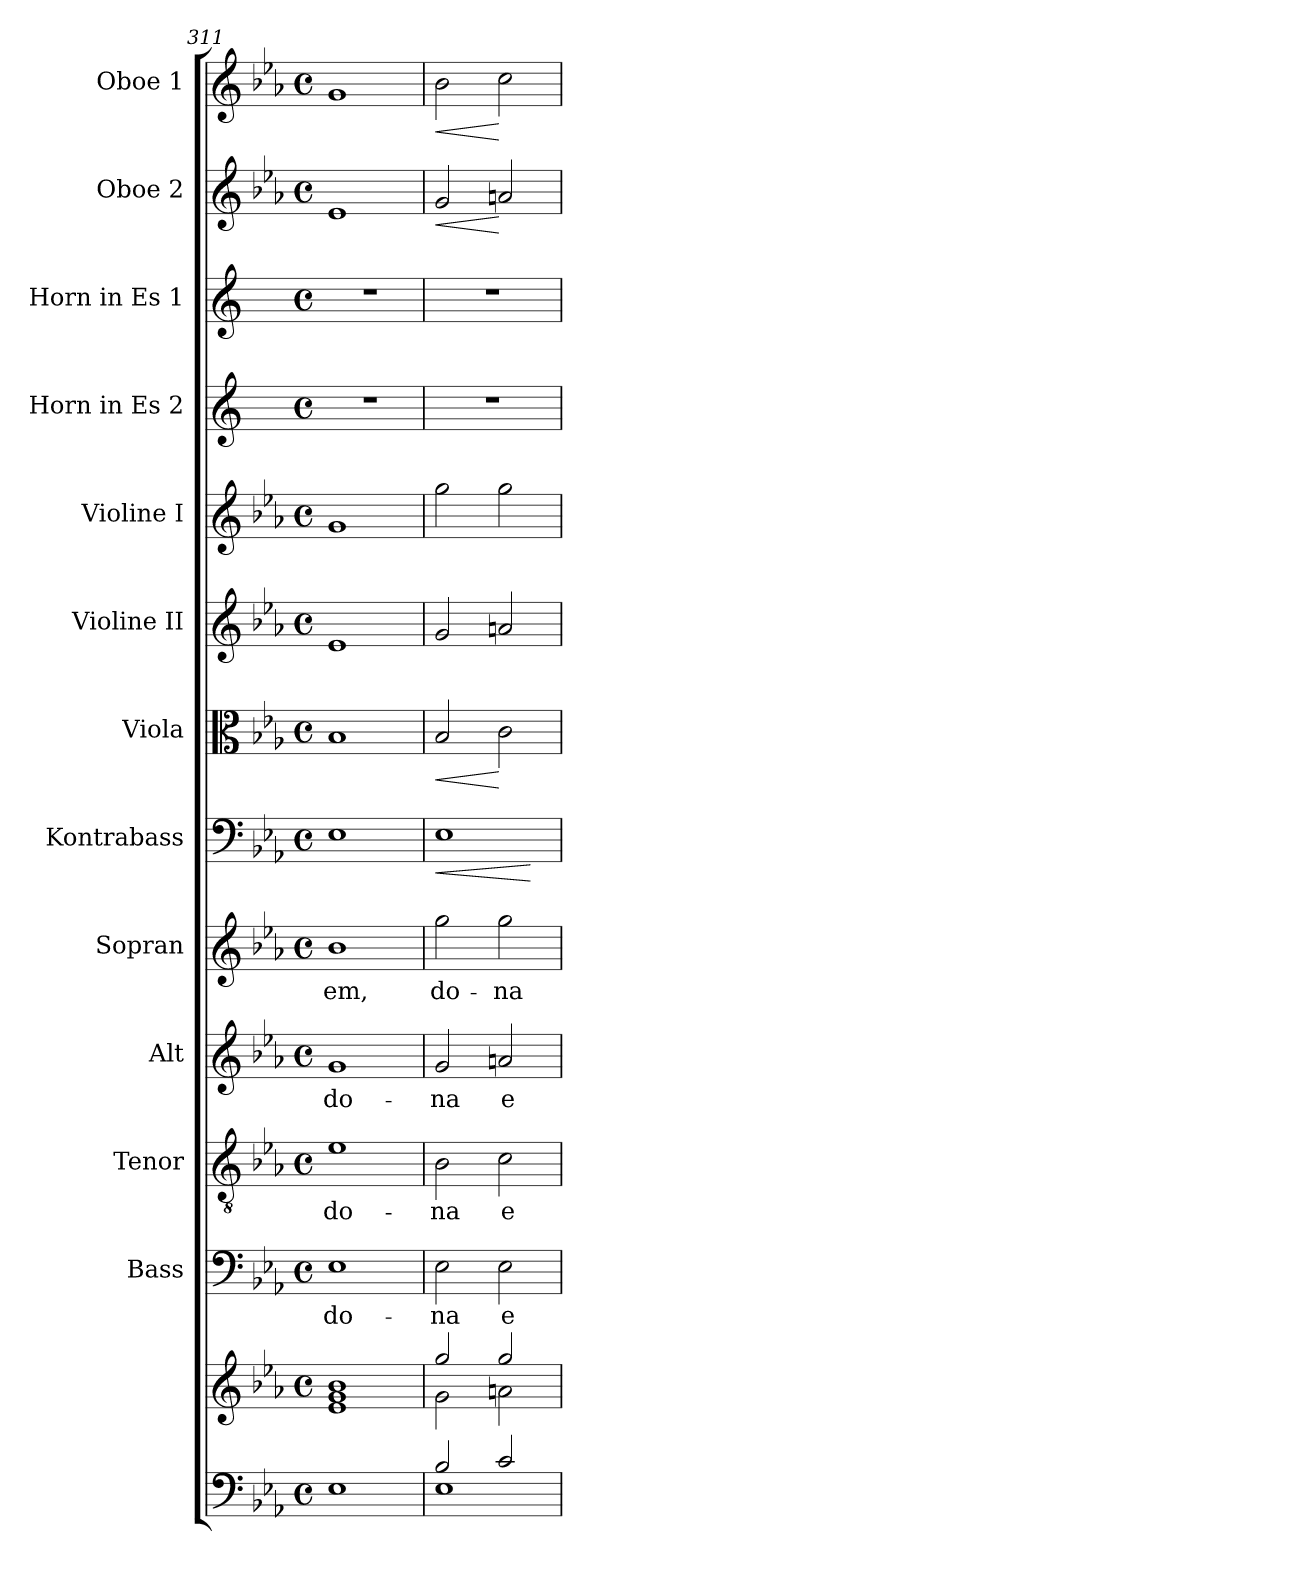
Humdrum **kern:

**kern	**kern	**kern	**text	**kern	**text	**kern	**text	**kern	**text	**kern	**dynam	**kern	**dynam	**kern	**kern	**kern	**kern	**kern	**dynam	**kern	**dynam
*part13	*part13	*part12	*part12	*part11	*part11	*part10	*part10	*part9	*part9	*part8	*part8	*part7	*part7	*part6	*part5	*part4	*part3	*part2	*part2	*part1	*part1
*staff14	*staff13	*staff12	*staff12	*staff11	*staff11	*staff10	*staff10	*staff9	*staff9	*staff8	*staff8	*staff7	*staff7	*staff6	*staff5	*staff4	*staff3	*staff2	*staff2	*staff1	*staff1
*	*	*I"Bass	*	*I"Tenor	*	*I"Alt	*	*I"Sopran	*	*I"Kontrabass	*	*I"Viola	*	*I"Violine II	*I"Violine I	*I"Horn in Es 2	*I"Horn in Es 1	*I"Oboe 2	*	*I"Oboe 1	*
*	*	*I'B.	*	*I'T.	*	*I'A.	*	*I'S.	*	*I'Kb.	*	*I'Vla.	*	*I'Vl. II	*I'Vl. I	*I'Hr. 2	*I'Hr. 1	*I'Ob. 2	*	*I'Ob. 1	*
*clefF4	*clefG2	*clefF4	*	*clefGv2	*	*clefG2	*	*clefG2	*	*clefF4	*	*clefC3	*	*clefG2	*clefG2	*clefG2	*clefG2	*clefG2	*	*clefG2	*
*	*	*	*	*	*	*	*	*	*	*ITrd7c12	*	*	*	*	*	*ITrd5c9	*ITrd5c9	*	*	*	*
*k[b-e-a-]	*k[b-e-a-]	*k[b-e-a-]	*	*k[b-e-a-]	*	*k[b-e-a-]	*	*k[b-e-a-]	*	*k[b-e-a-]	*	*k[b-e-a-]	*	*k[b-e-a-]	*k[b-e-a-]	*k[b-e-a-]	*k[b-e-a-]	*k[b-e-a-]	*	*k[b-e-a-]	*
*E-:	*E-:	*E-:	*	*E-:	*	*E-:	*	*E-:	*	*E-:	*	*E-:	*	*E-:	*E-:	*E-:	*E-:	*E-:	*	*E-:	*
*M4/4	*M4/4	*M4/4	*	*M4/4	*	*M4/4	*	*M4/4	*	*M4/4	*	*M4/4	*	*M4/4	*M4/4	*M4/4	*M4/4	*M4/4	*	*M4/4	*
*met(c)	*met(c)	*met(c)	*	*met(c)	*	*met(c)	*	*met(c)	*	*met(c)	*	*met(c)	*	*met(c)	*met(c)	*met(c)	*met(c)	*met(c)	*	*met(c)	*
=311	=311	=311	=311	=311	=311	=311	=311	=311	=311	=311	=311	=311	=311	=311	=311	=311	=311	=311	=311	=311	=311
*	*^	*	*	*	*	*	*	*	*	*	*	*	*	*	*	*	*	*	*	*	*
!	!	!	!	!LO:LY:b	!	!LO:LY:b	!	!LO:LY:b	!	!LO:LY:b	!	!	!	!	!	!	!	!	!	!	!	!
1E-	1b-	1e- 1g	1E-	do-	1e-	do-	1g	do-	1b-	-em,	1EE-	.	1B-	.	1e-	1g	1r	1r	1e-	.	1g	.
=312	=312	=312	=312	=312	=312	=312	=312	=312	=312	=312	=312	=312	=312	=312	=312	=312	=312	=312	=312	=312	=312	=312
*^	*	*	*	*	*	*	*	*	*	*	*	*	*	*	*	*	*	*	*	*	*	*
!	!	!	!	!	!LO:LY:b	!	!LO:LY:b	!	!LO:LY:b	!	!LO:LY:b	!	!LO:HP:b	!	!LO:HP:b	!	!	!	!	!	!LO:HP:b	!	!LO:HP:b
2B-/	1E-	2gg/	2g\	2E-\	-na	2B-\	-na	2g/	-na	2gg\	do-	1EE-	<	2B-/	<	2g/	2gg\	1r	1r	2g/	<	2b-\	<
!	!	!	!	!	!LO:LY:b	!	!LO:LY:b	!	!LO:LY:b	!	!LO:LY:b	!	!	!	!	!	!	!	!	!	!	!	!
2c/	.	2gg/	2an\	2E-\	e-	2c\	e-	2an/	e-	2gg\	-na	.	.	2c\	[	2an/	2gg\	.	.	2an/	[	2cc\	[
*v	*v	*	*	*	*	*	*	*	*	*	*	*	*	*	*	*	*	*	*	*	*	*	*
*	*v	*v	*	*	*	*	*	*	*	*	*	*	*	*	*	*	*	*	*	*	*	*
.	.	.	.	.	.	.	.	.	.	.	[	.	.	.	.	.	.	.	.	.	.
=	=	=	=	=	=	=	=	=	=	=	=	=	=	=	=	=	=	=	=	=	=
*-	*-	*-	*-	*-	*-	*-	*-	*-	*-	*-	*-	*-	*-	*-	*-	*-	*-	*-	*-	*-	*-
